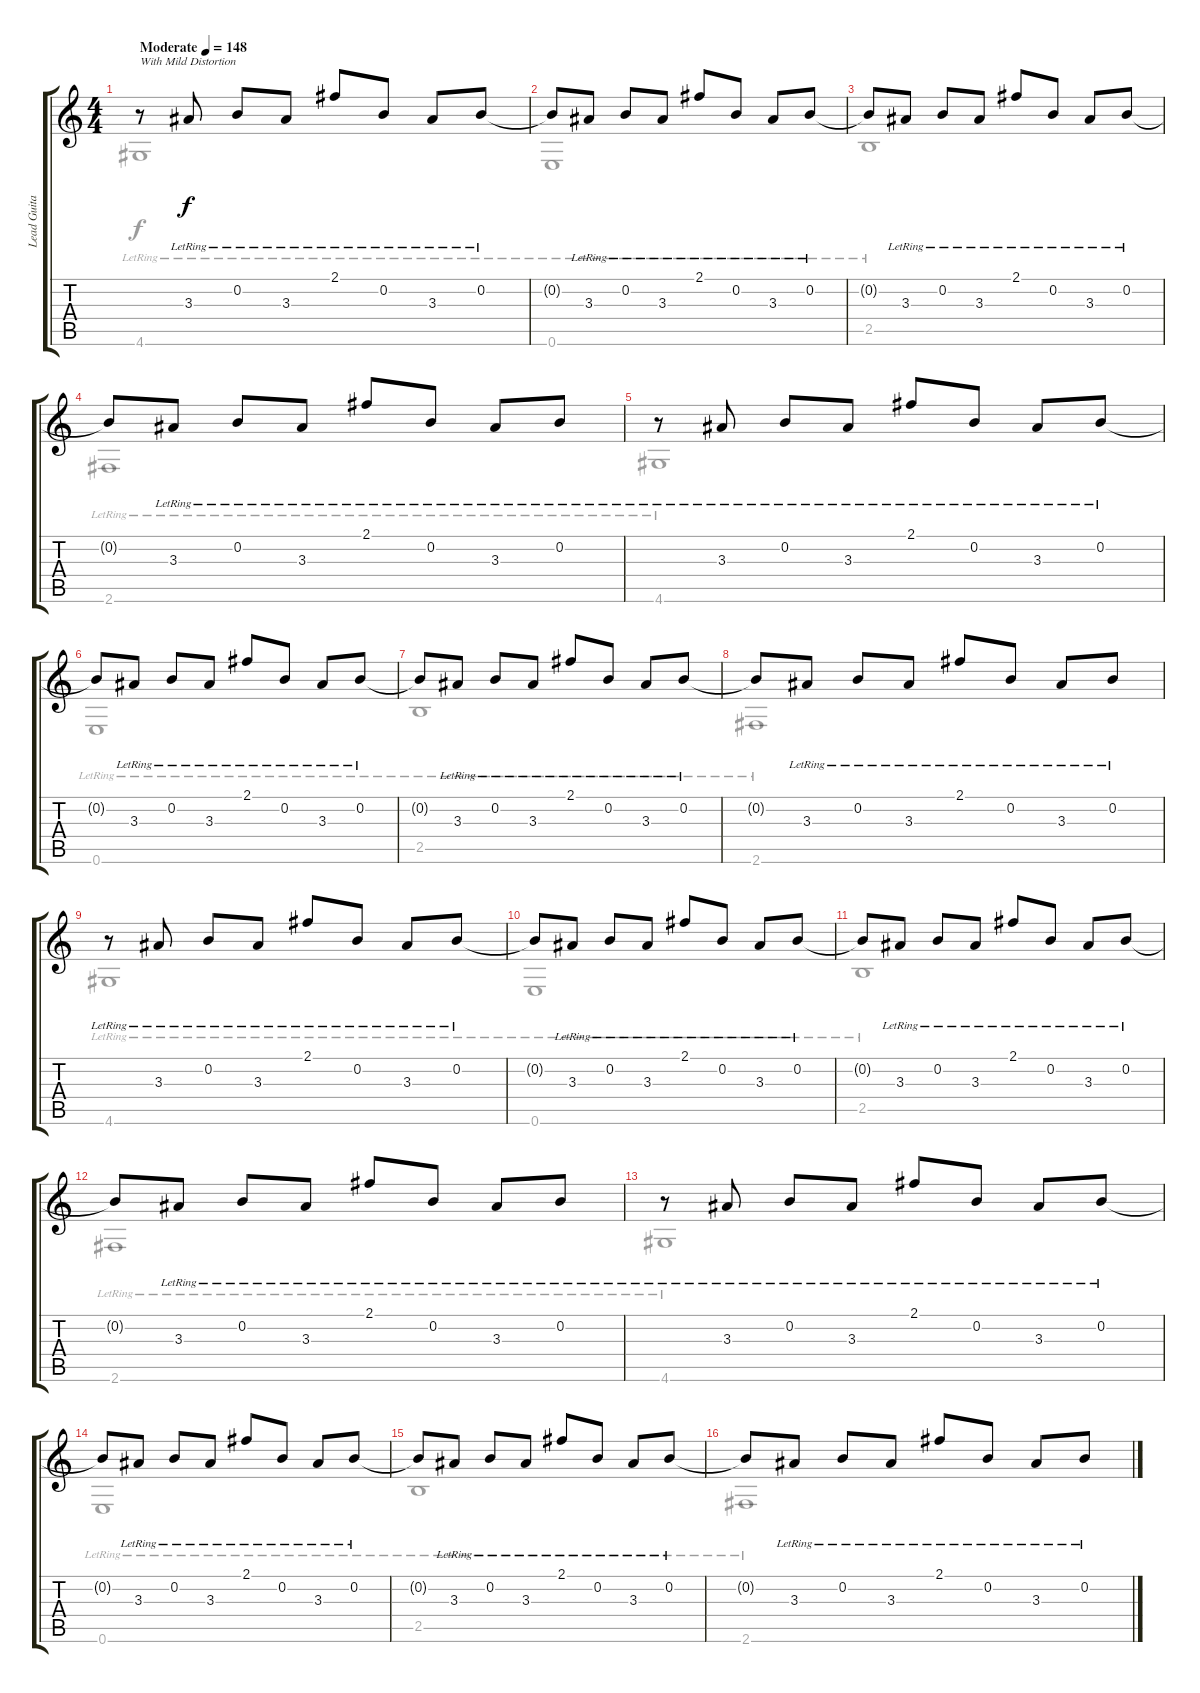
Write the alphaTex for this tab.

\track ("Lead Guitar" "Lead Guita") {instrument electricguitarjazz}
\staff {score tabs}
\tuning (E4 B3 G3 D3 A2 E2) {hide}
\voice
\ts (4 4)
\tempo (148 "Moderate")
\clef g2
\ks c
r.8{txt "With Mild Distortion" dy f instrument electricguitarjazz} 3.3{lr}.8 0.2{lr}.8 3.3{lr}.8 2.1{lr}.8 0.2{lr}.8 3.3{lr}.8 0.2{lr}.8 |
0.2{t}.8 3.3{lr}.8 0.2{lr}.8 3.3{lr}.8 2.1{lr}.8 0.2{lr}.8 3.3{lr}.8 0.2{lr}.8 |
0.2{t}.8 3.3{lr}.8 0.2{lr}.8 3.3{lr}.8 2.1{lr}.8 0.2{lr}.8 3.3{lr}.8 0.2{lr}.8 |
0.2{t}.8 3.3{lr}.8 0.2{lr}.8 3.3{lr}.8 2.1{lr}.8 0.2{lr}.8 3.3{lr}.8 0.2{lr}.8 |
r.8 3.3{lr}.8 0.2{lr}.8 3.3{lr}.8 2.1{lr}.8 0.2{lr}.8 3.3{lr}.8 0.2{lr}.8 |
0.2{t}.8 3.3{lr}.8 0.2{lr}.8 3.3{lr}.8 2.1{lr}.8 0.2{lr}.8 3.3{lr}.8 0.2{lr}.8 |
0.2{t}.8 3.3{lr}.8 0.2{lr}.8 3.3{lr}.8 2.1{lr}.8 0.2{lr}.8 3.3{lr}.8 0.2{lr}.8 |
0.2{t}.8 3.3{lr}.8 0.2{lr}.8 3.3{lr}.8 2.1{lr}.8 0.2{lr}.8 3.3{lr}.8 0.2{lr}.8 |
r.8 3.3{lr}.8 0.2{lr}.8 3.3{lr}.8 2.1{lr}.8 0.2{lr}.8 3.3{lr}.8 0.2{lr}.8 |
0.2{t}.8 3.3{lr}.8 0.2{lr}.8 3.3{lr}.8 2.1{lr}.8 0.2{lr}.8 3.3{lr}.8 0.2{lr}.8 |
0.2{t}.8 3.3{lr}.8 0.2{lr}.8 3.3{lr}.8 2.1{lr}.8 0.2{lr}.8 3.3{lr}.8 0.2{lr}.8 |
0.2{t}.8 3.3{lr}.8 0.2{lr}.8 3.3{lr}.8 2.1{lr}.8 0.2{lr}.8 3.3{lr}.8 0.2{lr}.8 |
r.8 3.3{lr}.8 0.2{lr}.8 3.3{lr}.8 2.1{lr}.8 0.2{lr}.8 3.3{lr}.8 0.2{lr}.8 |
0.2{t}.8 3.3{lr}.8 0.2{lr}.8 3.3{lr}.8 2.1{lr}.8 0.2{lr}.8 3.3{lr}.8 0.2{lr}.8 |
0.2{t}.8 3.3{lr}.8 0.2{lr}.8 3.3{lr}.8 2.1{lr}.8 0.2{lr}.8 3.3{lr}.8 0.2{lr}.8 |
0.2{t}.8 3.3{lr}.8 0.2{lr}.8 3.3{lr}.8 2.1{lr}.8 0.2{lr}.8 3.3{lr}.8 0.2{lr}.8
\voice
\clef g2
\ottava regular
\simile none
\ks c
4.6{lr}.1{dy f} |
0.6{lr}.1 |
2.5{lr}.1 |
2.6{lr}.1 |
4.6{lr}.1 |
0.6{lr}.1 |
2.5{lr}.1 |
2.6{lr}.1 |
4.6{lr}.1 |
0.6{lr}.1 |
2.5{lr}.1 |
2.6{lr}.1 |
4.6{lr}.1 |
0.6{lr}.1 |
2.5{lr}.1 |
2.6{lr}.1
